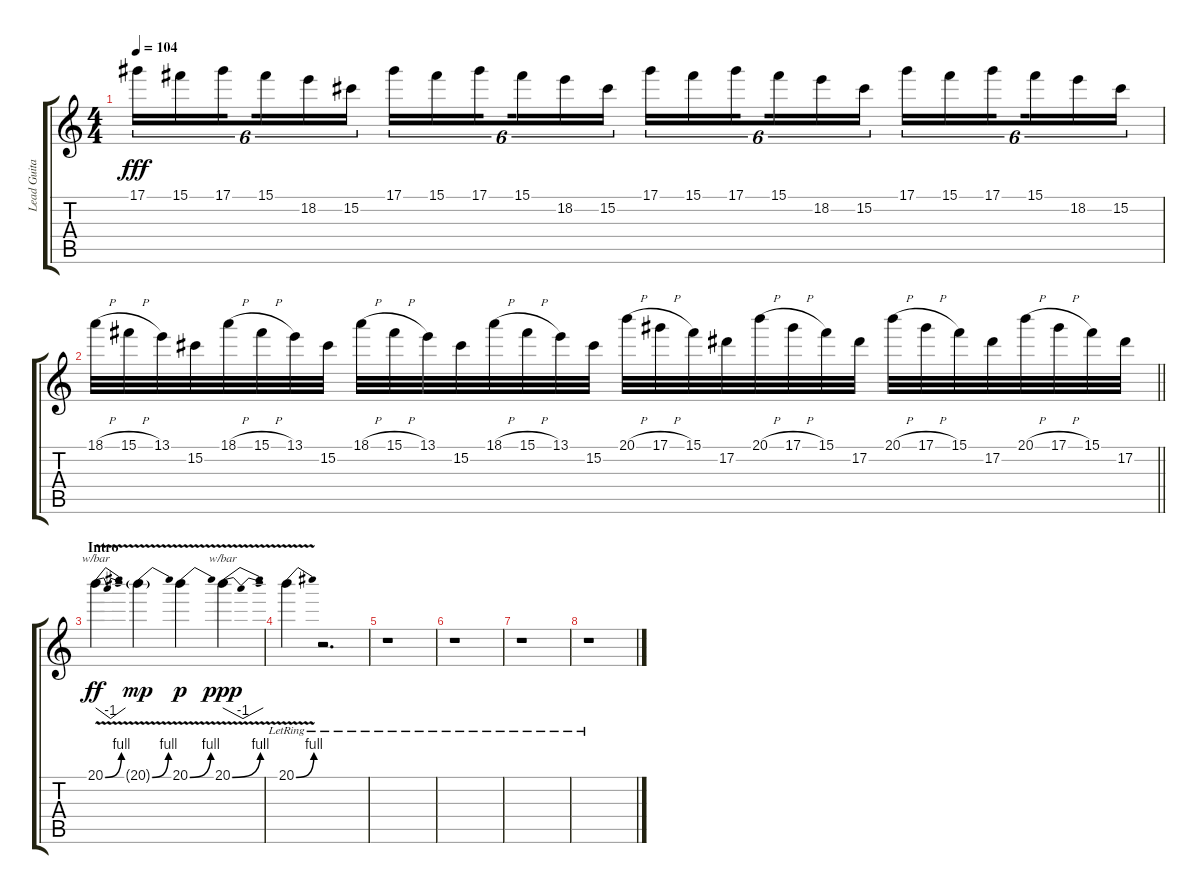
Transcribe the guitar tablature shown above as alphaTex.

\track ("Lead Guitar" "Lead Guita") {instrument overdrivenguitar}
\staff {score tabs}
\tuning (Eb4 Bb3 Gb3 Db3 Ab2 Eb2) {hide}
\ts (4 4)
\tempo 104
\clef g2
\ks c
17.1.16{tu (6 4) dy fff} 15.1.16{tu (6 4)} 17.1.16{tu (6 4) beam splitsecondary} 15.1.16{tu (6 4)} 18.2.16{tu (6 4)} 15.2.16{tu (6 4)} 17.1.16{tu (6 4)} 15.1.16{tu (6 4)} 17.1.16{tu (6 4) beam splitsecondary} 15.1.16{tu (6 4)} 18.2.16{tu (6 4)} 15.2.16{tu (6 4)} 17.1.16{tu (6 4)} 15.1.16{tu (6 4)} 17.1.16{tu (6 4) beam splitsecondary} 15.1.16{tu (6 4)} 18.2.16{tu (6 4)} 15.2.16{tu (6 4)} 17.1.16{tu (6 4)} 15.1.16{tu (6 4)} 17.1.16{tu (6 4) beam splitsecondary} 15.1.16{tu (6 4)} 18.2.16{tu (6 4)} 15.2.16{tu (6 4)} |
\barLineRight lightlight
18.1{h}.32 15.1{h}.32 13.1.32 15.2.32 18.1{h}.32 15.1{h}.32 13.1.32 15.2.32 18.1{h}.32 15.1{h}.32 13.1.32 15.2.32 18.1{h}.32 15.1{h}.32 13.1.32 15.2.32 20.1{h}.32 17.1{h}.32 15.1.32 17.2.32 20.1{h}.32 17.1{h}.32 15.1.32 17.2.32 20.1{h}.32 17.1{h}.32 15.1.32 17.2.32 20.1{h}.32 17.1{h}.32 15.1.32 17.2.32 |
\section ("" "Intro")
20.1{be (bend 0 0 60 4) v}.4{tbe (dip default 0 0 30 -4 60 0) dy ff} 20.1{be (bend 0 0 60 4) v g}.4{dy mp} 20.1{be (bend 0 0 60 4) v}.4{dy p} 20.1{be (bend 0 0 60 4) v}.4{tbe (dip default 0 0 30 -4 60 0) dy ppp} |
20.1{be (bend 0 0 60 4) v lr}.4 r.2{d} |
r.1 |
r.1 |
r.1 |
r.1
